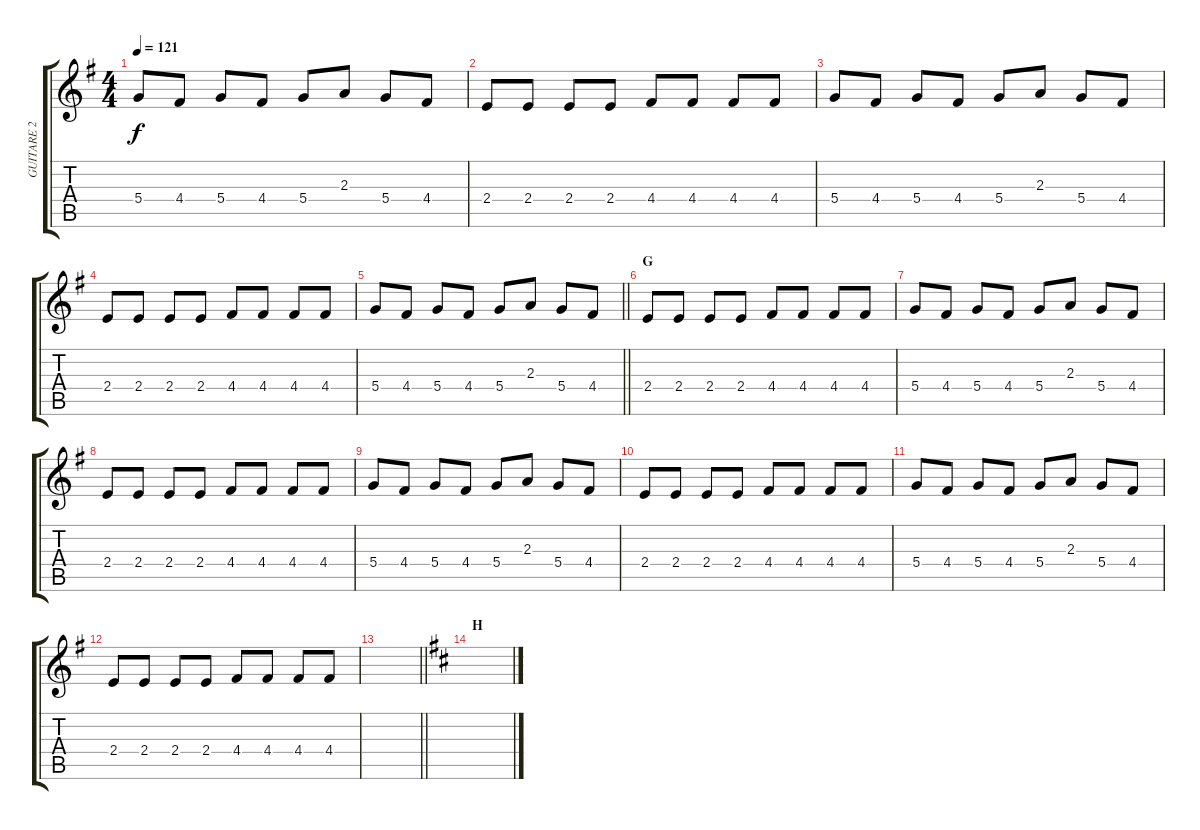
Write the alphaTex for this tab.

\track ("GUITARE 2" "GUITARE 2") {instrument distortionguitar}
\staff {score tabs}
\tuning (E4 B3 G3 D3 A2 E2) {hide}
\ts (4 4)
\tempo 121
\clef g2
\ks g
5.4.8{dy f} 4.4.8 5.4.8 4.4.8 5.4.8 2.3.8 5.4.8 4.4.8 |
2.4.8 2.4.8 2.4.8 2.4.8 4.4.8 4.4.8 4.4.8 4.4.8 |
5.4.8 4.4.8 5.4.8 4.4.8 5.4.8 2.3.8 5.4.8 4.4.8 |
2.4.8 2.4.8 2.4.8 2.4.8 4.4.8 4.4.8 4.4.8 4.4.8 |
\barLineRight lightlight
5.4.8 4.4.8 5.4.8 4.4.8 5.4.8 2.3.8 5.4.8 4.4.8 |
\section ("" "G")
2.4.8 2.4.8 2.4.8 2.4.8 4.4.8 4.4.8 4.4.8 4.4.8 |
5.4.8 4.4.8 5.4.8 4.4.8 5.4.8 2.3.8 5.4.8 4.4.8 |
2.4.8 2.4.8 2.4.8 2.4.8 4.4.8 4.4.8 4.4.8 4.4.8 |
5.4.8 4.4.8 5.4.8 4.4.8 5.4.8 2.3.8 5.4.8 4.4.8 |
2.4.8 2.4.8 2.4.8 2.4.8 4.4.8 4.4.8 4.4.8 4.4.8 |
5.4.8 4.4.8 5.4.8 4.4.8 5.4.8 2.3.8 5.4.8 4.4.8 |
2.4.8 2.4.8 2.4.8 2.4.8 4.4.8 4.4.8 4.4.8 4.4.8 |
\barLineRight lightlight
|
\section ("" "H")
\ks d
